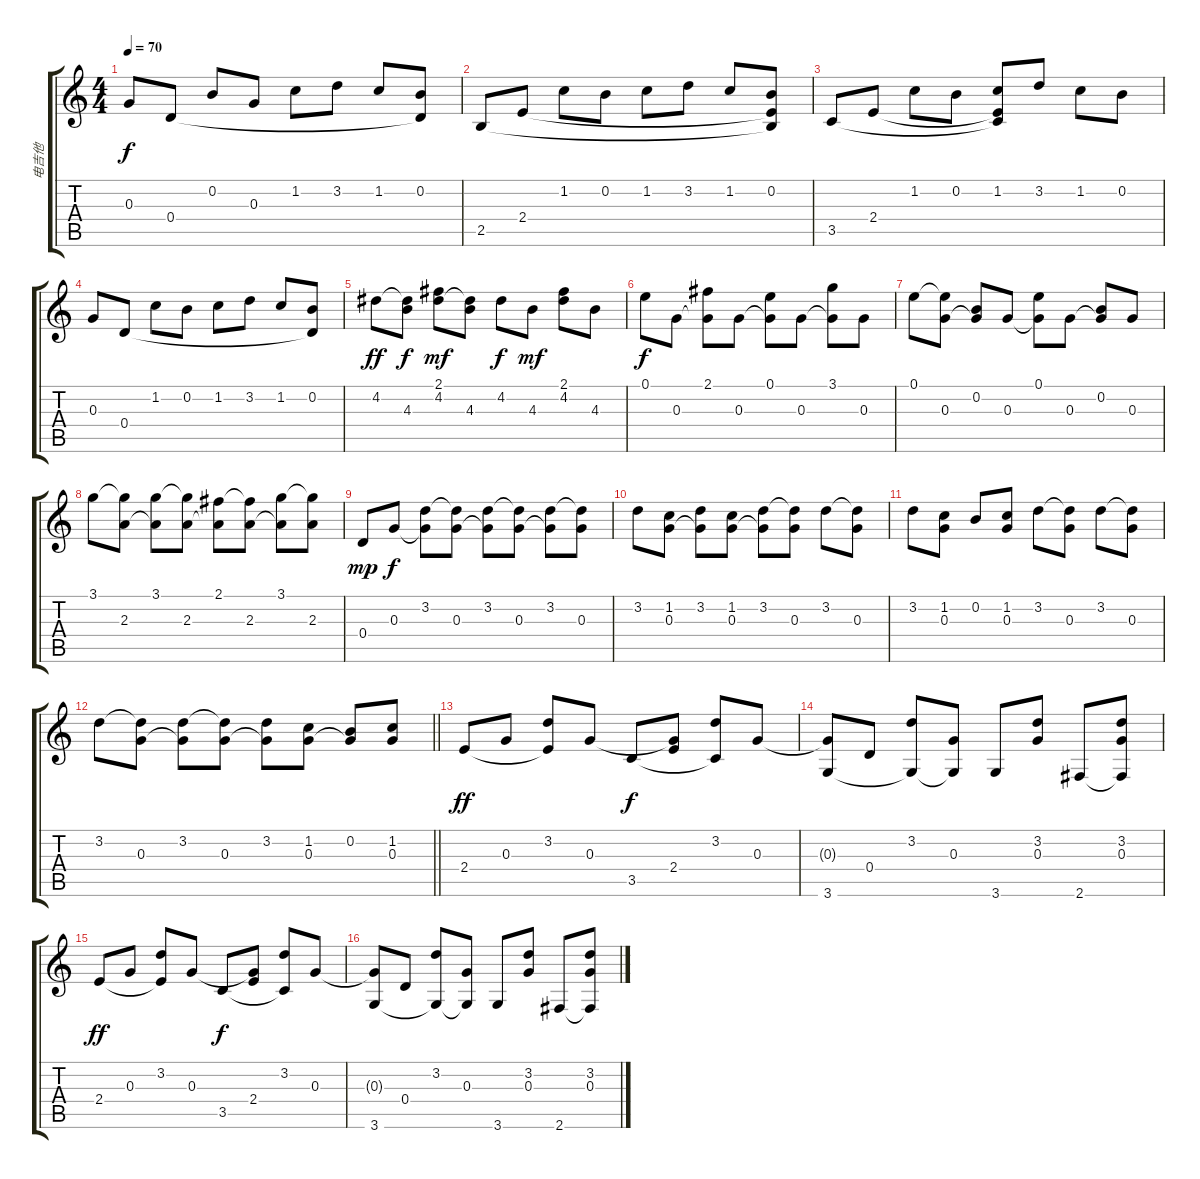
\track ("电吉他" "电吉他") {instrument distortionguitar}
\staff {score tabs}
\tuning (E4 B3 G3 D3 A2 E2) {hide}
\ts (4 4)
\tempo 70
\clef g2
\ks c
0.3.8{dy f} 0.4.8 0.2.8 0.3.8 1.2.8 3.2.8 1.2.8 (0.2 0.4{t}).8 |
2.5.8 2.4.8 1.2.8 0.2.8 1.2.8 3.2.8 1.2.8 (0.2 2.4{t} 2.5{t}).8 |
3.5.8 2.4.8 1.2.8 0.2.8 (1.2 2.4{t} 3.5{t}).8 3.2.8 1.2.8 0.2.8 |
0.3.8 0.4.8 1.2.8 0.2.8 1.2.8 3.2.8 1.2.8 (0.2 0.4{t}).8 |
4.2.8{dy ff} (4.2{t} 4.3).8{dy f} (2.1 4.2).8{dy mf} (4.2{t} 4.3).8 4.2.8{dy f} 4.3.8{dy mf} (2.1 4.2).8 4.3.8 |
0.1.8{dy f} 0.3.8 (2.1 0.3{t}).8 0.3.8 (0.1 0.3{t}).8 0.3.8 (3.1 0.3{t}).8 0.3.8 |
0.1.8 (0.1{t} 0.3).8 (0.2 0.3{t}).8 0.3.8 (0.1 0.3{t}).8 0.3.8 (0.2 0.3{t}).8 0.3.8 |
3.1.8 (3.1{t} 2.3).8 (3.1 2.3{t}).8 (3.1{t} 2.3).8 (2.1 2.3{t}).8 (2.1{t} 2.3).8 (3.1 2.3{t}).8 (3.1{t} 2.3).8 |
0.4.8{dy mp} 0.3.8{dy f} (3.2 0.3{t}).8 (3.2{t} 0.3).8 (3.2 0.3{t}).8 (3.2{t} 0.3).8 (3.2 0.3{t}).8 (3.2{t} 0.3).8 |
3.2.8 (1.2 0.3).8 (3.2 0.3{t}).8 (1.2 0.3).8 (3.2 0.3{t}).8 (3.2{t} 0.3).8 3.2.8 (3.2{t} 0.3).8 |
3.2.8 (1.2 0.3).8 0.2.8 (1.2 0.3).8 3.2.8 (3.2{t} 0.3).8 3.2.8 (3.2{t} 0.3).8 |
\barLineRight lightlight
3.2.8 (3.2{t} 0.3).8 (3.2 0.3{t}).8 (3.2{t} 0.3).8 (3.2 0.3{t}).8 (1.2 0.3).8 (0.2 0.3{t}).8 (1.2 0.3).8 |
\section ("" "")
2.4.8{dy ff} 0.3.8 (3.2 2.4{t}).8 0.3.8 3.5.8{dy f} (0.3{t} 2.4).8 (3.2 3.5{t}).8 0.3.8 |
(0.3{t} 3.6).8 0.4.8 (3.2 3.6{t}).8 (0.3 3.6{t}).8 3.6.8 (3.2 0.3).8 2.6.8 (3.2 0.3 2.6{t}).8 |
2.4.8{dy ff} 0.3.8 (3.2 2.4{t}).8 0.3.8 3.5.8{dy f} (0.3{t} 2.4).8 (3.2 3.5{t}).8 0.3.8 |
(0.3{t} 3.6).8 0.4.8 (3.2 3.6{t}).8 (0.3 3.6{t}).8 3.6.8 (3.2 0.3).8 2.6.8 (3.2 0.3 2.6{t}).8
